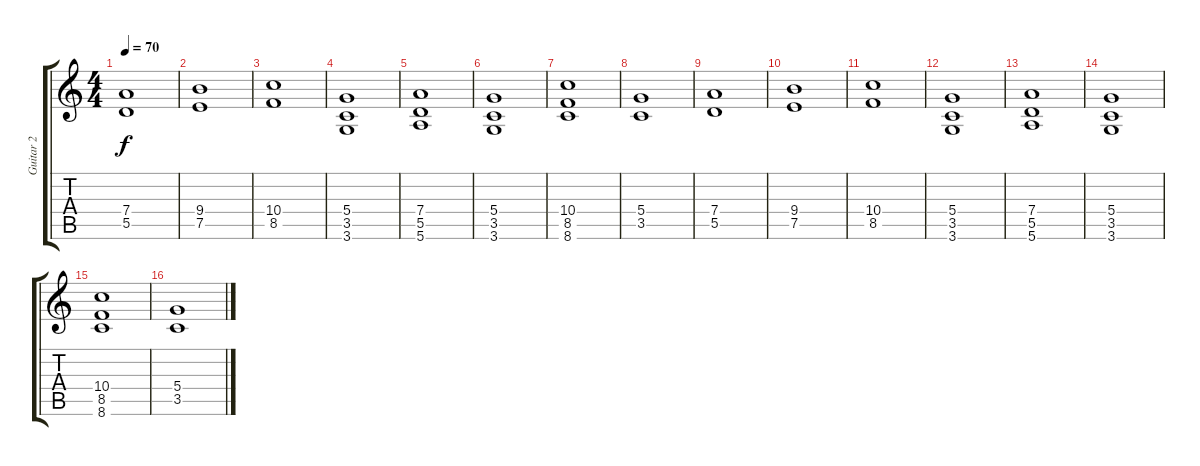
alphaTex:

\track ("Guitar 2" "Guitar 2") {instrument overdrivenguitar}
\staff {score tabs}
\tuning (E4 B3 G3 D3 A2 E2) {hide}
\ts (4 4)
\tempo 70
\clef g2
\ks c
(7.4 5.5).1{dy f} |
(9.4 7.5).1 |
(10.4 8.5).1 |
(5.4 3.5 3.6).1 |
(7.4 5.5 5.6).1 |
(5.4 3.5 3.6).1 |
(10.4 8.5 8.6).1 |
(5.4 3.5).1 |
(7.4 5.5).1 |
(9.4 7.5).1 |
(10.4 8.5).1 |
(5.4 3.5 3.6).1 |
(7.4 5.5 5.6).1 |
(5.4 3.5 3.6).1 |
(10.4 8.5 8.6).1 |
(5.4 3.5).1
